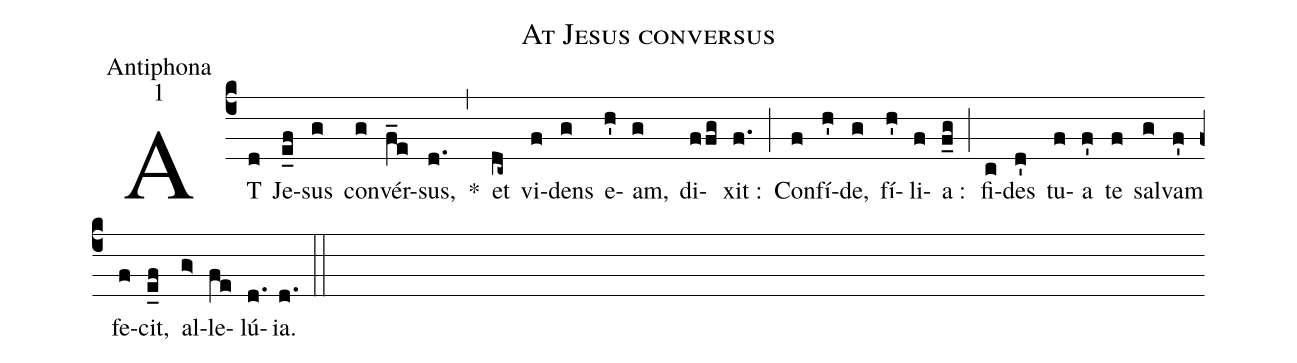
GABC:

name:At Jesus conversus;
office-part:Antiphona;
mode:1;
%%
(c4) AT(d) Je(e_f)sus(g) con(g)vér(f_e)sus,(d.) *(,) et(dc~) vi(f)dens(g) e(h')am,(g) di(ffg)xit :(f.) (;) Con(f)fí(h')de,(g) fí(h')li(f)a :(f_g) (;) fi(c)des(d') tu(f)a(f') te(f) sal(g)vam(f') fe(f)cit,(e_f) al(g>)le(fe)lú(d.)ia.(d.) (::)
